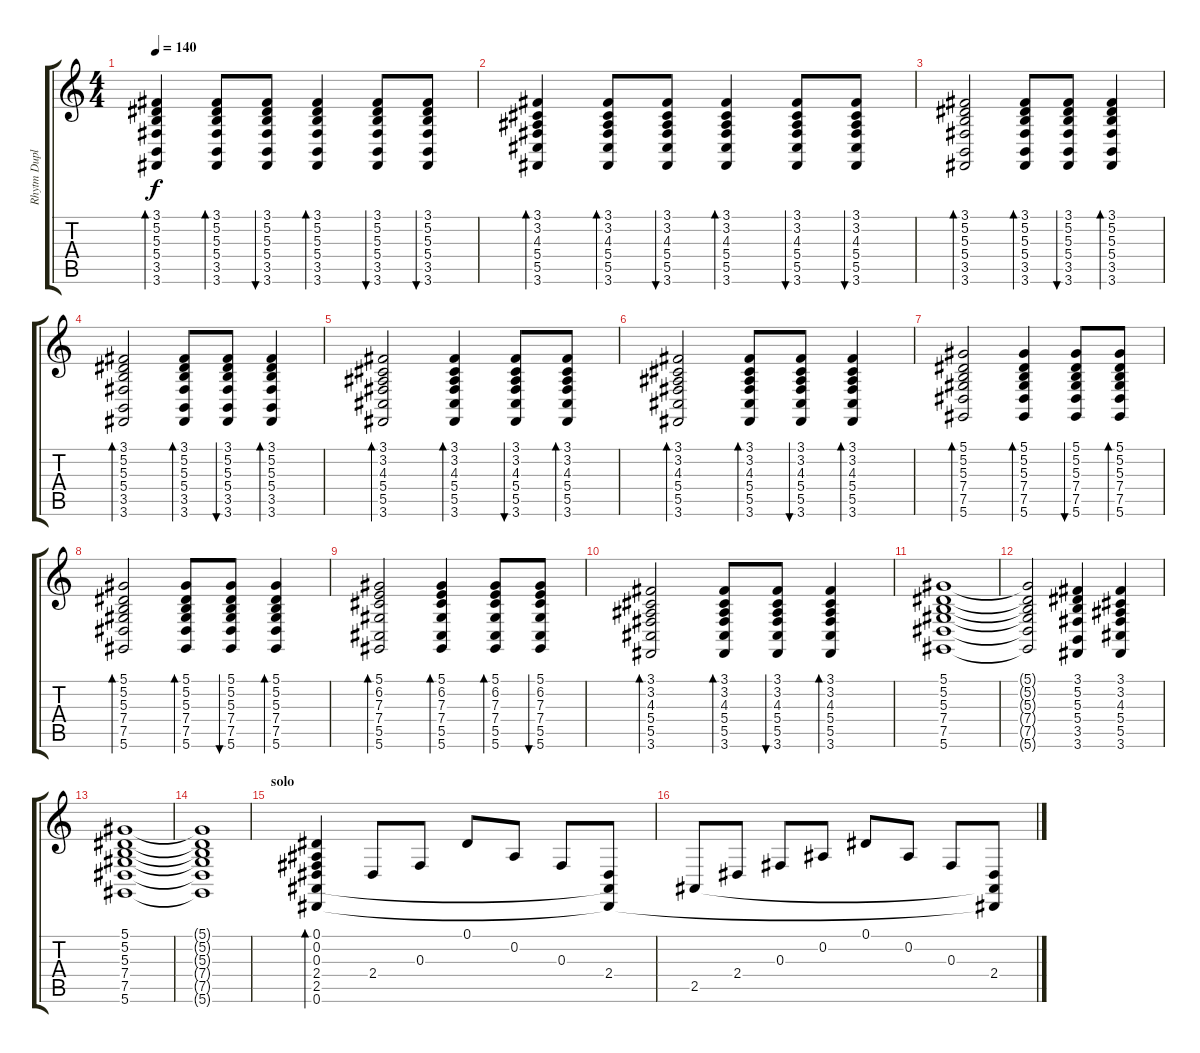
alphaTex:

\track ("Rhytm Dupl." "Rhytm Dupl") {instrument clavinet}
\staff {score tabs}
\tuning (Eb4 Bb3 Gb3 Db3 Ab2 Eb2) {hide}
\ts (4 4)
\tempo 140
\clef g2
\ks c
(3.1 5.2 5.3 5.4 3.5 3.6).4{bd 120 dy f} (3.1 5.2 5.3 5.4 3.5 3.6).8{bd 60} (3.1 5.2 5.3 5.4 3.5 3.6).8{bu 120} (3.1 5.2 5.3 5.4 3.5 3.6).4{bd 120} (3.1 5.2 5.3 5.4 3.5 3.6).8{bu 120} (3.1 5.2 5.3 5.4 3.5 3.6).8{bu 120} |
(3.1 3.2 4.3 5.4 5.5 3.6).4{bd 120} (3.1 3.2 4.3 5.4 5.5 3.6).8{bd 60} (3.1 3.2 4.3 5.4 5.5 3.6).8{bu 120} (3.1 3.2 4.3 5.4 5.5 3.6).4{bd 120} (3.1 3.2 4.3 5.4 5.5 3.6).8{bu 120} (3.1 3.2 4.3 5.4 5.5 3.6).8{bu 120} |
(3.1 5.2 5.3 5.4 3.5 3.6).2{bd 120} (3.1 5.2 5.3 5.4 3.5 3.6).8{bd 60} (3.1 5.2 5.3 5.4 3.5 3.6).8{bu 120} (3.1 5.2 5.3 5.4 3.5 3.6).4{bd 120} |
(3.1 5.2 5.3 5.4 3.5 3.6).2{bd 120} (3.1 5.2 5.3 5.4 3.5 3.6).8{bd 60} (3.1 5.2 5.3 5.4 3.5 3.6).8{bu 120} (3.1 5.2 5.3 5.4 3.5 3.6).4{bd 120} |
(3.1 3.2 4.3 5.4 5.5 3.6).2{bd 120} (3.1 3.2 4.3 5.4 5.5 3.6).4{bd 60} (3.1 3.2 4.3 5.4 5.5 3.6).8{bu 120} (3.1 3.2 4.3 5.4 5.5 3.6).8{bd 120} |
(3.1 3.2 4.3 5.4 5.5 3.6).2{bd 120} (3.1 3.2 4.3 5.4 5.5 3.6).8{bd 60} (3.1 3.2 4.3 5.4 5.5 3.6).8{bu 120} (3.1 3.2 4.3 5.4 5.5 3.6).4{bd 120} |
(5.1 5.2 5.3 7.4 7.5 5.6).2{bd 120} (5.1 5.2 5.3 7.4 7.5 5.6).4{bd 60} (5.1 5.2 5.3 7.4 7.5 5.6).8{bu 120} (5.1 5.2 5.3 7.4 7.5 5.6).8{bd 120} |
(5.1 5.2 5.3 7.4 7.5 5.6).2{bd 120} (5.1 5.2 5.3 7.4 7.5 5.6).8{bd 60} (5.1 5.2 5.3 7.4 7.5 5.6).8{bu 120} (5.1 5.2 5.3 7.4 7.5 5.6).4{bd 120} |
(5.1 6.2 7.3 7.4 5.5 5.6).2{bd 120} (5.1 6.2 7.3 7.4 5.5 5.6).4{bd 60} (5.1 6.2 7.3 7.4 5.5 5.6).8{bd 120} (5.1 6.2 7.3 7.4 5.5 5.6).8{bu 120} |
(3.1 3.2 4.3 5.4 5.5 3.6).2{bd 120} (3.1 3.2 4.3 5.4 5.5 3.6).8{bd 60} (3.1 3.2 4.3 5.4 5.5 3.6).8{bu 120} (3.1 3.2 4.3 5.4 5.5 3.6).4{bd 120} |
(5.1 5.2 5.3 7.4 7.5 5.6).1 |
(5.1{t} 5.2{t} 5.3{t} 7.4{t} 7.5{t} 5.6{t}).2 (3.1 5.2 5.3 5.4 3.5 3.6).4 (3.1 3.2 4.3 5.4 5.5 3.6).4 |
(5.1 5.2 5.3 7.4 7.5 5.6).1 |
(5.1{t} 5.2{t} 5.3{t} 7.4{t} 7.5{t} 5.6{t}).1 |
\section ("" "solo")
(0.1 0.2 0.3 2.4 2.5 0.6).4{bd 240} 2.4.8 0.3.8 0.1.8 0.2.8 0.3.8 (2.4 2.5{t} 0.6{t}).8 |
2.5.8 2.4.8 0.3.8 0.2.8 0.1.8 0.2.8 0.3.8 (2.4 2.5{t} 0.6{t}).8
